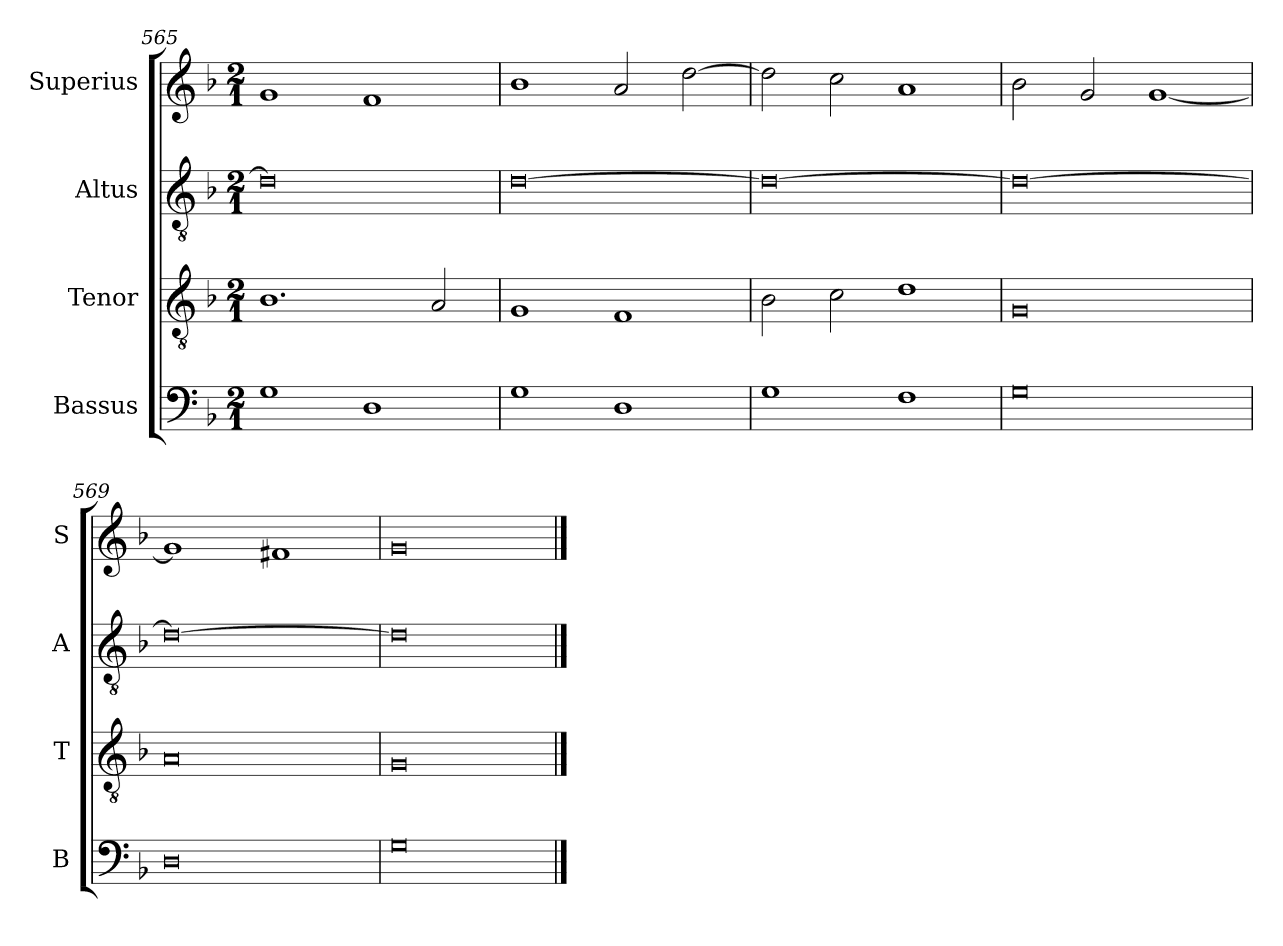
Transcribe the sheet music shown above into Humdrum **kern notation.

**kern	**kern	**kern	**kern
*part4	*part3	*part2	*part1
*staff4	*staff3	*staff2	*staff1
*I"Bassus	*I"Tenor	*I"Altus	*I"Superius
*I'B	*I'T	*I'A	*I'S
*clefF4	*clefGv2	*clefGv2	*clefG2
*k[b-]	*k[b-]	*k[b-]	*k[b-]
*M2/1	*M2/1	*M2/1	*M2/1
=565	=565	=565	=565
1G	1.B-	0d]	1g
1D	.	.	1f
.	2A/	.	.
=566	=566	=566	=566
1G	1G	[0d	1b-
1D	1F	.	2a/
.	.	.	[2dd\
=567	=567	=567	=567
1G	2B-\	0d_	2dd\]
.	2c\	.	2cc\
1F	1d	.	1a
=568	=568	=568	=568
0G	0G	0d_	2b-\
.	.	.	2g/
.	.	.	[1g
=569	=569	=569	=569
0D	0A	0d_	1g]
.	.	.	1f#X
=570	=570	=570	=570
0G	0G	0d]	0g
==	==	==	==
*-	*-	*-	*-
